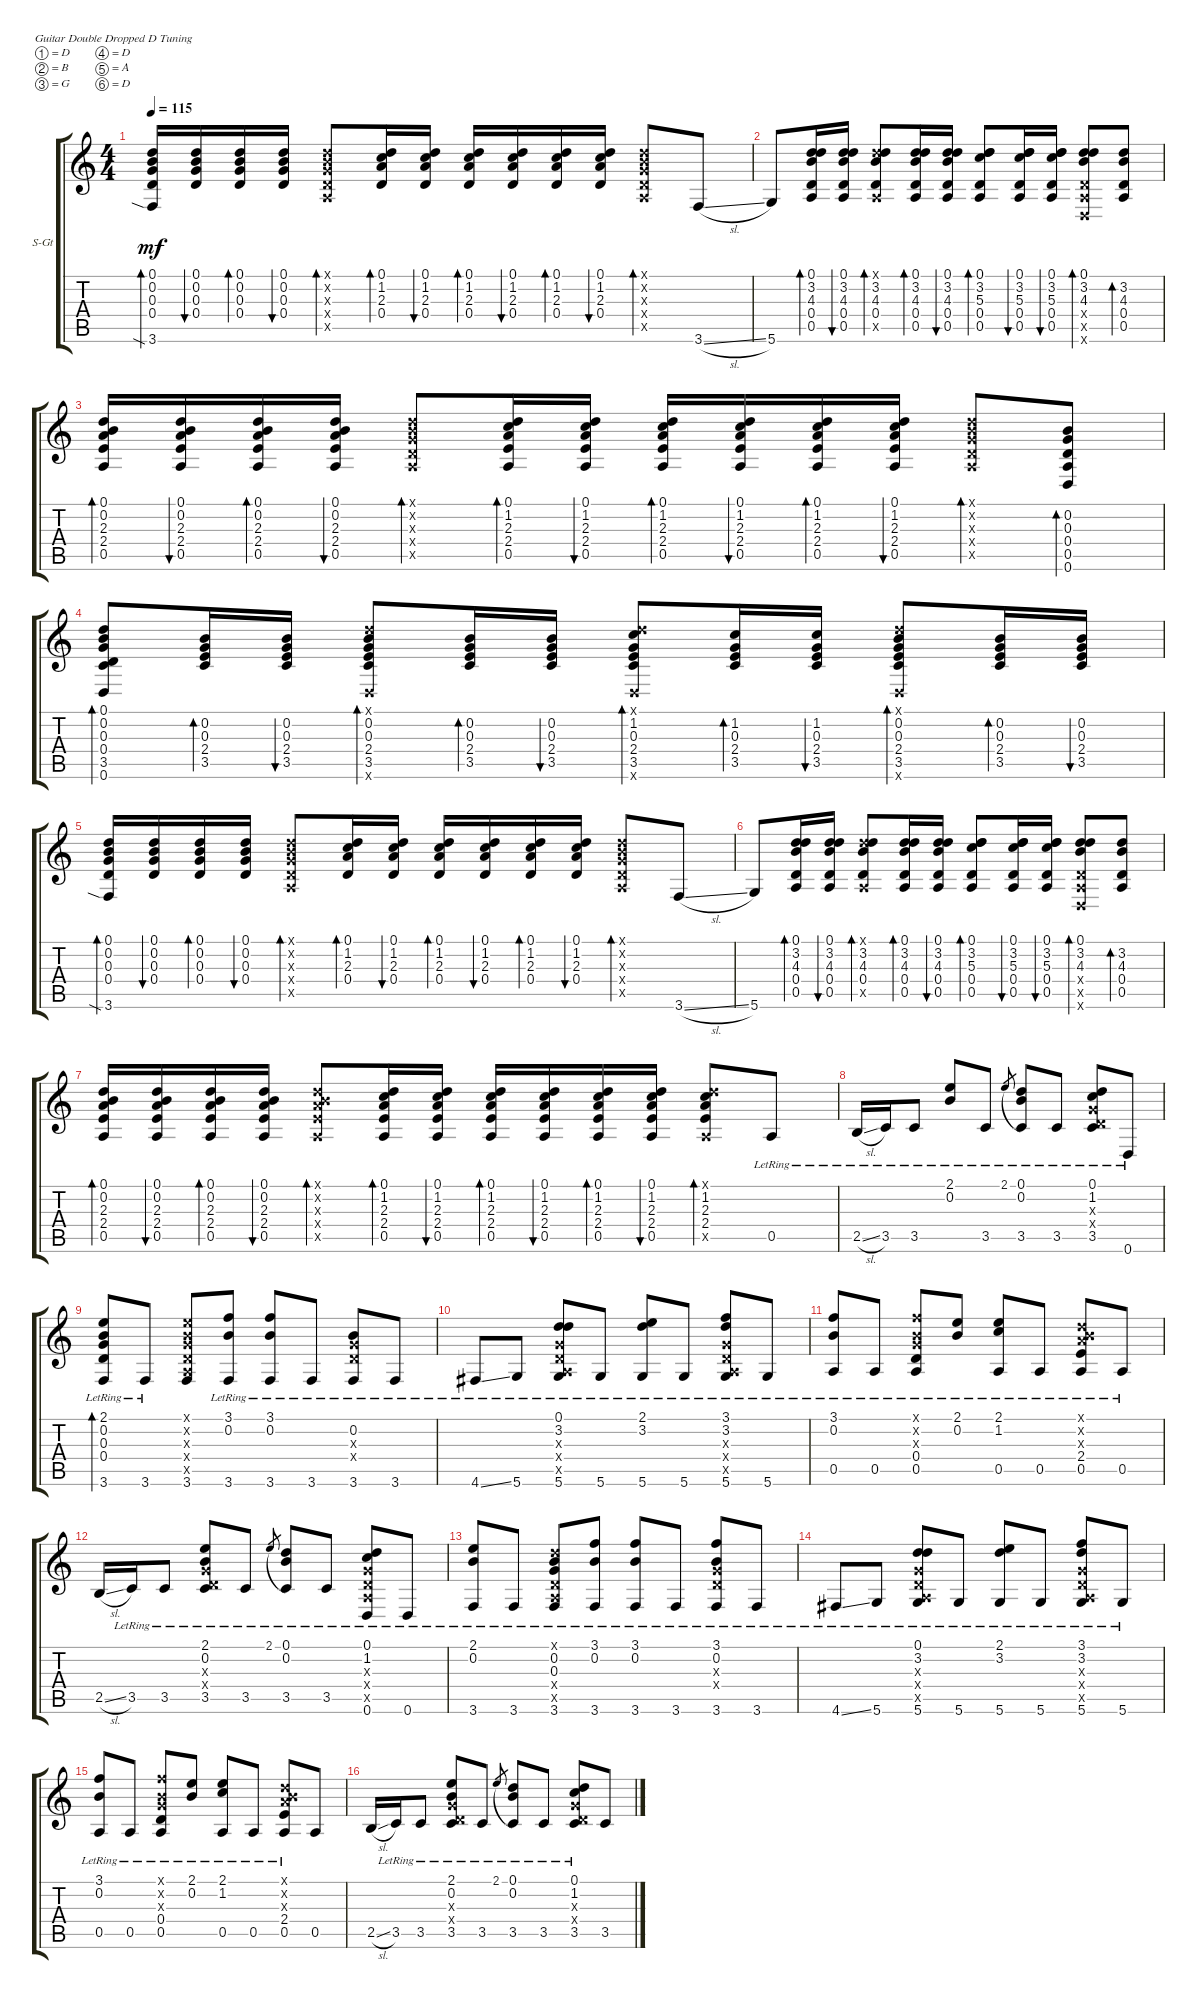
\defaultSystemsLayout 4
\bracketExtendMode groupsimilarinstruments
\firstSystemTrackNameOrientation horizontal
\otherSystemsTrackNameOrientation horizontal
\track ("Steel Guitar" "S-Gt") {instrument acousticguitarsteel}
\staff {score tabs}
\tuning (D4 B3 G3 D3 A2 D2)
\ts (4 4)
\tempo 115
\clef g2
\ks c
(3.6{sia} 0.3 0.2 0.1 0.4).16{bd 30 dy mf} (0.1 0.2 0.3 0.4).16{bu 30} (0.3 0.2 0.1 0.4).16{bd 30} (0.1 0.2 0.3 0.4).16{bu 30} (0.5{x} 0.4{x} 0.3{x} 0.2{x} 0.1{x}).8{bd 30} (0.1 1.2 2.3 0.4).16{bd 30} (0.1 1.2 2.3 0.4).16{bu 30} (0.1 1.2 2.3 0.4).16{bd 30} (0.1 1.2 2.3 0.4).16{bu 30} (0.1 1.2 2.3 0.4).16{bd 30} (0.1 1.2 2.3 0.4).16{bu 30} (0.5{x} 0.4{x} 0.3{x} 0.2{x} 0.1{x}).8{bd 30} 3.6{sl}.8 |
5.6.8 (3.2 4.3 0.1 0.4 0.5).16{bd 30} (3.2 4.3 0.1 0.5 0.4).16{bu 30} (0.1{x} 3.2 4.3 0.5{x} 0.4).8{bd 30} (3.2 4.3 0.1 0.4 0.5).16{bd 30} (3.2 4.3 0.1 0.4 0.5).16{bu 30} (3.2 0.1 5.3 0.5 0.4).8{bd 30} (3.2 5.3 0.1 0.4 0.5).16{bu 30} (3.2 5.3 0.1 0.4 0.5).16{bu 30} (3.2 4.3 0.1 0.4{x} 0.6{x} 0.5{x}).8{bd 30} (3.2 4.3 0.4 0.5).8{bd 30} |
(0.5 2.4 2.3 0.2 0.1).16{bd 30} (0.5 2.4 2.3 0.2 0.1).16{bu 30} (0.5 2.4 2.3 0.2 0.1).16{bd 30} (0.5 2.4 2.3 0.2 0.1).16{bu 30} (0.1{x} 0.2{x} 0.3{x} 0.4{x} 0.5{x}).8{bd 30} (0.1 1.2 2.3 2.4 0.5).16{bd 30} (0.1 1.2 2.3 2.4 0.5).16{bu 30} (0.1 1.2 2.3 2.4 0.5).16{bd 30} (0.1 1.2 2.3 2.4 0.5).16{bu 30} (0.1 1.2 2.3 2.4 0.5).16{bd 30} (0.1 1.2 2.3 2.4 0.5).16{bu 30} (0.5{x} 0.4{x} 0.3{x} 0.2{x} 0.1{x}).8{bd 30} (0.4 0.3 0.5 0.6 0.2).8{bd 30} |
(3.5 0.4 0.3 0.2 0.6 0.1).8{bd 30} (3.5 2.4 0.3 0.2).16{bd 30} (3.5 2.4 0.3 0.2).16{bu 30} (3.5 2.4 0.3 0.2 0.1{x} 0.6{x}).8{bd 30} (0.2 0.3 2.4 3.5).16{bd 30} (0.2 0.3 2.4 3.5).16{bu 30} (1.2 0.3 2.4 3.5 0.6{x} 0.1{x}).8{bd 30} (3.5 2.4 0.3 1.2).16{bd 30} (3.5 2.4 0.3 1.2).16{bu 30} (3.5 2.4 0.3 0.2 0.6{x} 0.1{x}).8{bd 30} (3.5 2.4 0.3 0.2).16{bd 30} (3.5 2.4 0.3 0.2).16{bu 30} |
(3.6{sia} 0.3 0.2 0.1 0.4).16{bd 30} (0.1 0.2 0.3 0.4).16{bu 30} (0.3 0.2 0.1 0.4).16{bd 30} (0.1 0.2 0.3 0.4).16{bu 30} (0.5{x} 0.4{x} 0.3{x} 0.2{x} 0.1{x}).8{bd 30} (0.1 1.2 2.3 0.4).16{bd 30} (0.1 1.2 2.3 0.4).16{bu 30} (0.1 1.2 2.3 0.4).16{bd 30} (0.1 1.2 2.3 0.4).16{bu 30} (0.1 1.2 2.3 0.4).16{bd 30} (0.1 1.2 2.3 0.4).16{bu 30} (0.5{x} 0.4{x} 0.3{x} 0.2{x} 0.1{x}).8{bd 30} 3.6{sl}.8 |
5.6.8 (3.2 4.3 0.1 0.4 0.5).16{bd 30} (3.2 4.3 0.1 0.5 0.4).16{bu 30} (0.1{x} 3.2 4.3 0.5{x} 0.4).8{bd 30} (3.2 4.3 0.1 0.4 0.5).16{bd 30} (3.2 4.3 0.1 0.4 0.5).16{bu 30} (3.2 0.1 5.3 0.5 0.4).8{bd 30} (3.2 5.3 0.1 0.4 0.5).16{bu 30} (3.2 5.3 0.1 0.4 0.5).16{bu 30} (3.2 4.3 0.1 0.4{x} 0.6{x} 0.5{x}).8{bd 30} (3.2 4.3 0.4 0.5).8{bd 30} |
(0.5 2.4 2.3 0.2 0.1).16{bd 30} (0.5 2.4 2.3 0.2 0.1).16{bu 30} (0.5 2.4 2.3 0.2 0.1).16{bd 30} (0.5 2.4 2.3 0.2 0.1).16{bu 30} (0.1{x} 0.2{x} 2.3{x} 2.4{x} 0.5{x}).8{bd 30} (0.1 1.2 2.3 2.4 0.5).16{bd 30} (0.1 1.2 2.3 2.4 0.5).16{bu 30} (0.1 1.2 2.3 2.4 0.5).16{bd 30} (0.1 1.2 2.3 2.4 0.5).16{bu 30} (0.1 1.2 2.3 2.4 0.5).16{bd 30} (0.1 1.2 2.3 2.4 0.5).16{bu 30} (0.5{x} 2.4 2.3 1.2 0.1{x}).8{bd 30} 0.5{lr}.8 |
2.5{sl lr}.16 3.5{lr}.16 3.5{lr}.8 (2.1{lr} 0.2{lr}).8 3.5{lr}.8 2.1{lr}.8{gr legatoorigin} (0.1{lr} 3.5{lr} 0.2{lr}).8 3.5{lr}.8 (1.2{lr} 0.1 0.3{x} 0.4{x} 3.5).8 0.6{lr}.8 |
(3.6{lr} 2.1{lr} 0.2{lr} 0.3{lr} 0.4{lr}).8{bd 119} 3.6{lr}.8 (0.3{x} 0.2{x} 2.1{x} 0.4{x} 0.5{x} 3.6).8 (3.1{lr} 0.2{lr} 3.6{lr}).8 (3.1{lr} 0.2{lr} 3.6{lr}).8 3.6{lr}.8 (0.2{lr} 0.4{x} 0.3{x} 3.6{lr}).8 3.6{lr}.8 |
4.6{ss lr}.8 5.6{lr}.8 (3.2{lr} 0.1{lr} 5.6 0.5{x} 0.4{x} 0.3{x}).8 5.6{lr}.8 (2.1{lr} 3.2{lr} 5.6{lr}).8 5.6{lr}.8 (3.2{lr} 3.1{lr} 5.6{lr} 0.5{x} 0.4{x} 0.3{x}).8 5.6{lr}.8 |
(0.5{lr} 0.2{lr} 3.1{lr}).8 0.5{lr}.8 (0.5{lr} 0.2{x} 3.1{x} 0.4 0.3{x}).8 (2.1{lr} 0.2{lr}).8 (1.2{lr} 2.1{lr} 0.5{lr}).8 0.5{lr}.8 (2.3{x} 0.5{lr} 2.4 0.2{x} 0.1{x}).8 0.5{lr}.8 |
2.5{sl}.16 3.5{lr}.16 3.5{lr}.8 (0.2{lr} 2.1{lr} 0.3{x} 3.5{lr} 0.4{x}).8 3.5{lr}.8 2.1{lr}.8{gr legatoorigin} (0.1{lr} 3.5{lr} 0.2{lr}).8 3.5{lr}.8 (1.2{lr} 0.1 0.4{x} 0.3{x} 0.6 0.5{x}).8 0.6{lr}.8 |
(3.6{lr} 2.1{lr} 0.2{lr}).8 3.6{lr}.8 (0.3 0.2{lr} 0.4{x} 0.5{x} 3.6 0.1{x}).8 (3.1{lr} 0.2{lr} 3.6{lr}).8 (3.1{lr} 0.2{lr} 3.6{lr}).8 3.6{lr}.8 (3.1{lr} 0.2{lr} 0.4{x} 0.3{x} 3.6{lr}).8 3.6{lr}.8 |
4.6{ss lr}.8 5.6{lr}.8 (3.2{lr} 0.1{lr} 5.6 0.5{x} 0.4{x} 0.3{x}).8 5.6{lr}.8 (2.1{lr} 3.2{lr} 5.6{lr}).8 5.6{lr}.8 (3.2{lr} 3.1{lr} 5.6{lr} 0.5{x} 0.4{x} 0.3{x}).8 5.6{lr}.8 |
(0.5{lr} 0.2{lr} 3.1{lr}).8 0.5{lr}.8 (0.5{lr} 0.2{x} 3.1{x} 0.4 0.3{x}).8 (2.1{lr} 0.2{lr}).8 (1.2{lr} 2.1{lr} 0.5{lr}).8 0.5{lr}.8 (2.3{x} 0.5{lr} 2.4 0.2{x} 0.1{x}).8 0.5.8 |
2.5{sl}.16 3.5{lr}.16 3.5{lr}.8 (0.2{lr} 2.1{lr} 0.3{x} 3.5{lr} 0.4{x}).8 3.5{lr}.8 2.1{lr}.8{gr legatoorigin} (0.1{lr} 3.5{lr} 0.2{lr}).8 3.5{lr}.8 (1.2{lr} 0.1 0.4{x} 0.3{x} 3.5).8 3.5.8
